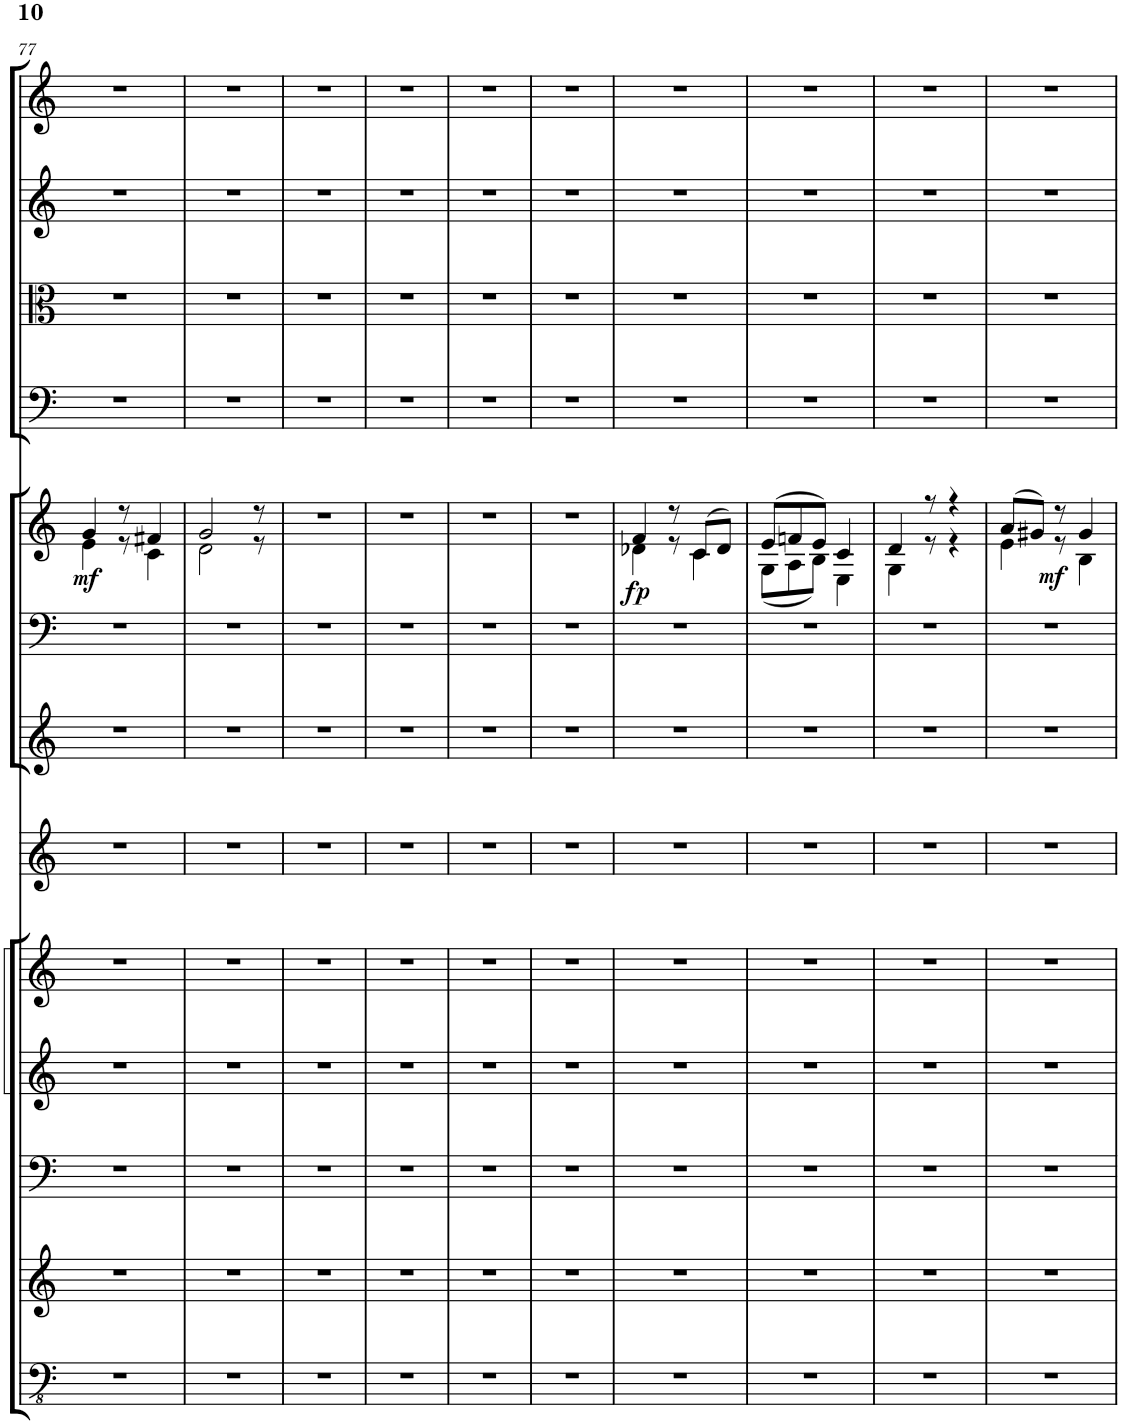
**kern	**kern	**kern	**kern	**kern	**kern	**kern	**kern	**kern	**dynam	**kern	**kern	**kern	**kern
*part13	*part12	*part11	*part10	*part9	*part8	*part7	*part6	*part5	*part5	*part4	*part3	*part2	*part1
*staff13	*staff12	*staff11	*staff10	*staff9	*staff8	*staff7	*staff6	*staff5	*staff5	*staff4	*staff3	*staff2	*staff1
*I"Contrabasses	*I"Violoncellos	*I"Violas	*I"Violins 2	*I"Violins 1	*I"Timpani	*I"Tenor Trombone	*I"Trumpet in Bb	*I"Horn in F	*	*I"Bassoon	*I"Clarinet in Bb	*I"Oboe	*I"Flute
*	*	*	*	*	*I'Timp	*I'Trb	*I'Tpt	*I'Hn	*	*I'Bsn	*I'Cl	*I'Ob	*I'Fl
!!LO:PB:g=z
*clefFv4	*clefG2	*clefF4	*clefG2	*clefG2	*clefG2	*clefG2	*clefF4	*clefG2	*	*clefF4	*clefC3	*clefG2	*clefG2
*	*	*	*	*	*	*	*Trd1c2	*Trd4c7	*	*	*Trd1c2	*	*
*k[]	*k[]	*k[]	*k[]	*k[]	*k[]	*k[]	*k[]	*k[]	*	*k[]	*k[]	*k[]	*k[]
*M5/8	*M5/8	*M5/8	*M5/8	*M5/8	*M5/8	*M5/8	*M5/8	*M5/8	*	*M5/8	*M5/8	*M5/8	*M5/8
=77	=77	=77	=77	=77	=77	=77	=77	=77	=77	=77	=77	=77	=77
*	*	*	*	*	*	*	*	*^	*	*	*	*	*
!	!	!	!	!	!	!	!	!	!	!LO:DY:b	!	!	!	!
8%5r	8%5r	8%5r	8%5r	8%5r	8%5r	8%5r	8%5r	4g/	4e\	mf	8%5r	8%5r	8%5r	8%5r
.	.	.	.	.	.	.	.	8r	8r	.	.	.	.	.
.	.	.	.	.	.	.	.	4f#X/	4c\	.	.	.	.	.
=78	=78	=78	=78	=78	=78	=78	=78	=78	=78	=78	=78	=78	=78	=78
8%5r	8%5r	8%5r	8%5r	8%5r	8%5r	8%5r	8%5r	2g/	2d\	.	8%5r	8%5r	8%5r	8%5r
.	.	.	.	.	.	.	.	8r	8r	.	.	.	.	.
*	*	*	*	*	*	*	*	*v	*v	*	*	*	*	*
=79	=79	=79	=79	=79	=79	=79	=79	=79	=79	=79	=79	=79	=79
8%5r	8%5r	8%5r	8%5r	8%5r	8%5r	8%5r	8%5r	8%5r	.	8%5r	8%5r	8%5r	8%5r
=80	=80	=80	=80	=80	=80	=80	=80	=80	=80	=80	=80	=80	=80
8%5r	8%5r	8%5r	8%5r	8%5r	8%5r	8%5r	8%5r	8%5r	.	8%5r	8%5r	8%5r	8%5r
=81	=81	=81	=81	=81	=81	=81	=81	=81	=81	=81	=81	=81	=81
8%5r	8%5r	8%5r	8%5r	8%5r	8%5r	8%5r	8%5r	8%5r	.	8%5r	8%5r	8%5r	8%5r
=82	=82	=82	=82	=82	=82	=82	=82	=82	=82	=82	=82	=82	=82
8%5r	8%5r	8%5r	8%5r	8%5r	8%5r	8%5r	8%5r	8%5r	.	8%5r	8%5r	8%5r	8%5r
=83	=83	=83	=83	=83	=83	=83	=83	=83	=83	=83	=83	=83	=83
*	*	*	*	*	*	*	*	*^	*	*	*	*	*
!	!	!	!	!	!	!	!	!	!	!LO:DY:b	!	!	!	!
8%5r	8%5r	8%5r	8%5r	8%5r	8%5r	8%5r	8%5r	4f/	4d-X\	fp	8%5r	8%5r	8%5r	8%5r
.	.	.	.	.	.	.	.	8r	8r	.	.	.	.	.
.	.	.	.	.	.	.	.	(8c/L	4c\	.	.	.	.	.
.	.	.	.	.	.	.	.	8d-/J)	.	.	.	.	.	.
=84	=84	=84	=84	=84	=84	=84	=84	=84	=84	=84	=84	=84	=84	=84
8%5r	8%5r	8%5r	8%5r	8%5r	8%5r	8%5r	8%5r	(8e/L	(8G\L	.	8%5r	8%5r	8%5r	8%5r
.	.	.	.	.	.	.	.	8fn/	8A\	.	.	.	.	.
.	.	.	.	.	.	.	.	8e/J)	8B\J)	.	.	.	.	.
.	.	.	.	.	.	.	.	4c/	4E\	.	.	.	.	.
=85	=85	=85	=85	=85	=85	=85	=85	=85	=85	=85	=85	=85	=85	=85
8%5r	8%5r	8%5r	8%5r	8%5r	8%5r	8%5r	8%5r	4d/	4G\	.	8%5r	8%5r	8%5r	8%5r
.	.	.	.	.	.	.	.	8r	8r	.	.	.	.	.
.	.	.	.	.	.	.	.	4r	4r	.	.	.	.	.
=86	=86	=86	=86	=86	=86	=86	=86	=86	=86	=86	=86	=86	=86	=86
8%5r	8%5r	8%5r	8%5r	8%5r	8%5r	8%5r	8%5r	(8a/L	4e\	.	8%5r	8%5r	8%5r	8%5r
.	.	.	.	.	.	.	.	8g#X/J)	.	.	.	.	.	.
.	.	.	.	.	.	.	.	8r	8r	.	.	.	.	.
!	!	!	!	!	!	!	!	!	!	!LO:DY:b	!	!	!	!
.	.	.	.	.	.	.	.	4g#/	4B\	mf	.	.	.	.
*	*	*	*	*	*	*	*	*v	*v	*	*	*	*	*
=	=	=	=	=	=	=	=	=	=	=	=	=	=
*-	*-	*-	*-	*-	*-	*-	*-	*-	*-	*-	*-	*-	*-
